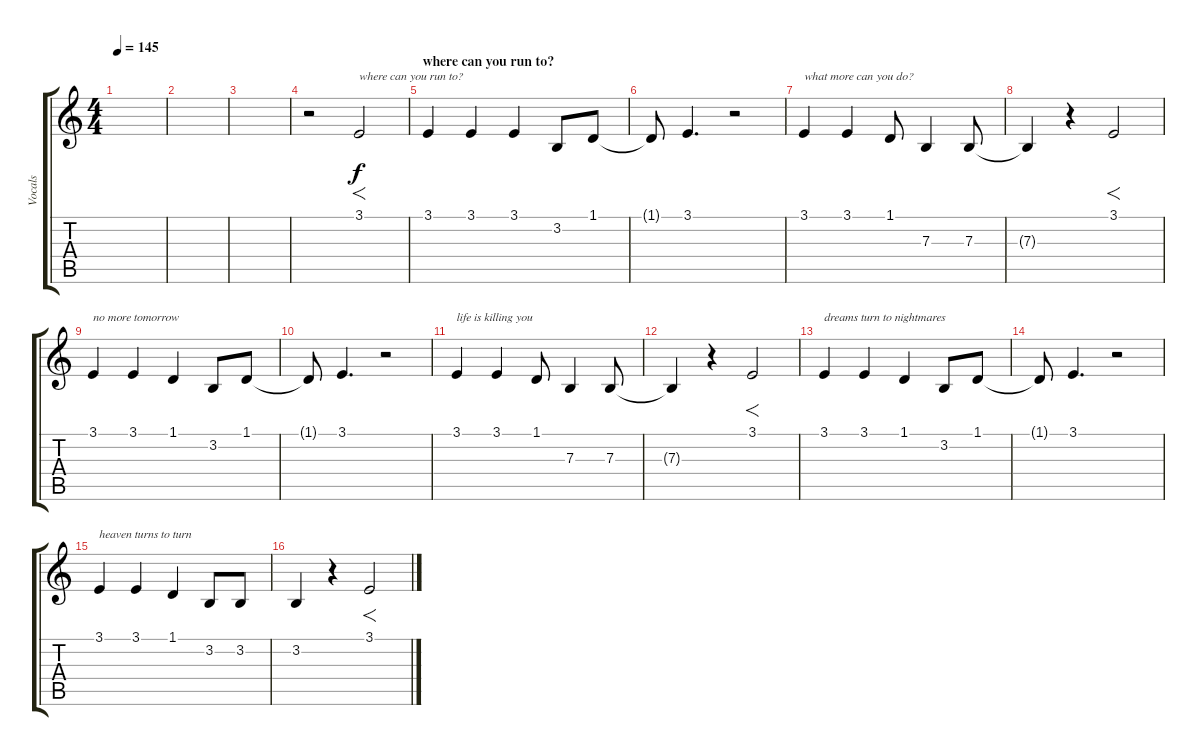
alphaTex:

\track ("Vocals" "Vocals") {instrument tenorsax}
\staff {score tabs}
\tuning (Db4 Ab3 E3 B2 Gb2 Db2) {hide}
\ts (4 4)
\tempo 145
\clef g2
\ks c
|
|
|
r.2 3.1.2{f txt "where can you run to?"} |
\section ("" "where can you run to?")
3.1.4 3.1.4 3.1.4 3.2.8 1.1.8 |
1.1{t}.8 3.1.4{d} r.2 |
3.1.4{txt "what more can you do?"} 3.1.4 1.1.8 7.3.4 7.3.8 |
7.3{t}.4 r.4 3.1.2{f} |
3.1.4{txt "no more tomorrow"} 3.1.4 1.1.4 3.2.8 1.1.8 |
1.1{t}.8 3.1.4{d} r.2 |
3.1.4{txt "life is killing you"} 3.1.4 1.1.8 7.3.4 7.3.8 |
7.3{t}.4 r.4 3.1.2{f} |
3.1.4{txt "dreams turn to nightmares"} 3.1.4 1.1.4 3.2.8 1.1.8 |
1.1{t}.8 3.1.4{d} r.2 |
3.1.4{txt "heaven turns to turn"} 3.1.4 1.1.4 3.2.8 3.2.8 |
3.2.4 r.4 3.1.2{f}
